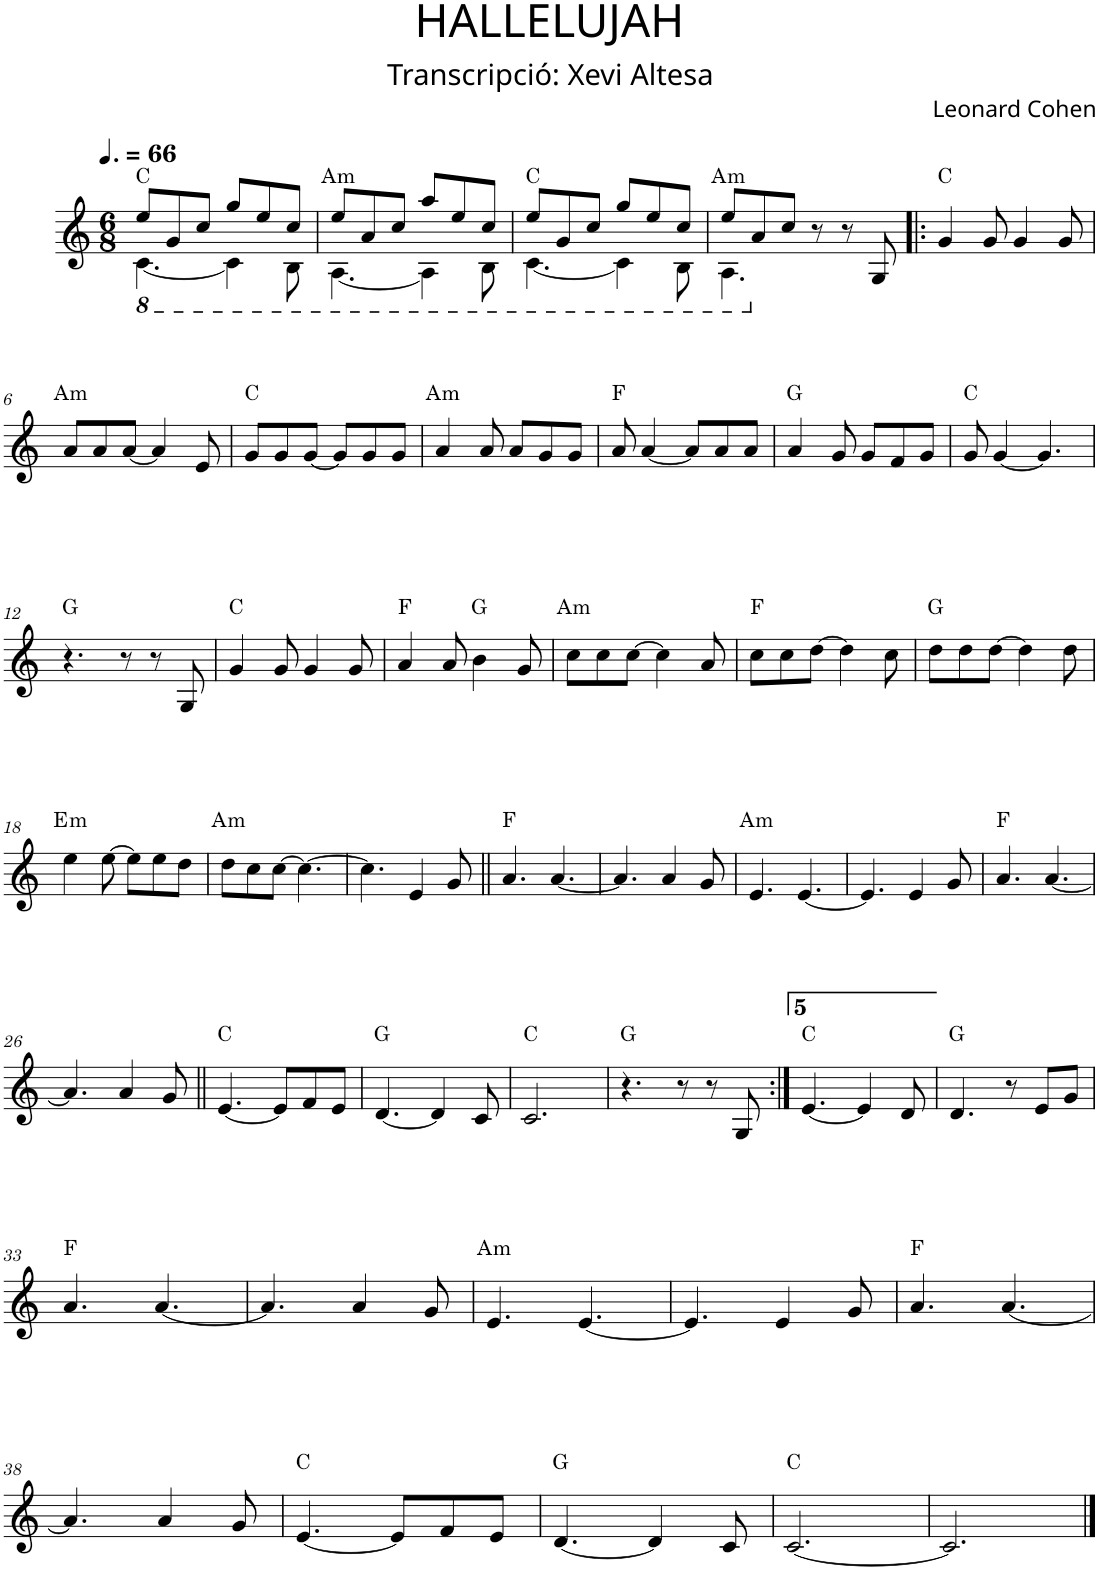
**kern	**harte
*part1	*part1
*staff1	*
*I"P1	*
*clefG2	*
*k[]	*
*M6/8	*
*MM99	*
*8ba	*
=1	=1
*^	*
8e/L	[<4.C\	C:maj
8G/	.	.
8c/J	.	.
8g/L	4C\]	.
8e/	.	.
8c/J	8BB\	.
=2	=2	=2
!	!	!LO:H:kt=m
8e/L	[<4.AA\	A:min
8A/	.	.
8c/J	.	.
8a/L	4AA\]	.
8e/	.	.
8c/J	8BB\	.
=3	=3	=3
8e/L	[<4.C\	C:maj
8G/	.	.
8c/J	.	.
8g/L	4C\]	.
8e/	.	.
8c/J	8BB\	.
=4	=4	=4
!	!	!LO:H:kt=m
8e/L	4.AA\	A:min
*X8ba	*	*
8a/	.	.
8cc/J	.	.
8r	4.ryy	.
8r	.	.
8G/	.	.
*v	*v	*
=5!|:	=5!|:
4g/	C:maj
8g/	.
4g/	.
8g/	.
!!LO:LB:g=z
=6	=6
!	!LO:H:kt=m
8a/L	A:min
8a/	.
[<8a/J	.
4a/]	.
8e/	.
=7	=7
8g/L	C:maj
8g/	.
[<8g/J	.
8g/L]	.
8g/	.
8g/J	.
=8	=8
!	!LO:H:kt=m
4a/	A:min
8a/	.
8a/L	.
8g/	.
8g/J	.
=9	=9
8a/	F:maj
[<4a/	.
8a/L]	.
8a/	.
8a/J	.
=10	=10
4a/	G:maj
8g/	.
8g/L	.
8f/	.
8g/J	.
=11	=11
8g/	C:maj
[<4g/	.
4.g/]	.
!!LO:LB:g=z
=12	=12
4.r	G:maj
8r	.
8r	.
8G/	.
=13	=13
4g/	C:maj
8g/	.
4g/	.
8g/	.
=14	=14
4a/	F:maj
8a/	.
4b\	G:maj
8g/	.
=15	=15
!	!LO:H:kt=m
8cc\L	A:min
8cc\	.
[>8cc\J	.
4cc\]	.
8a/	.
=16	=16
8cc\L	F:maj
8cc\	.
[>8dd\J	.
4dd\]	.
8cc\	.
=17	=17
8dd\L	G:maj
8dd\	.
[>8dd\J	.
4dd\]	.
8dd\	.
!!LO:LB:g=z
=18	=18
!	!LO:H:kt=m
4ee\	E:min
[>8ee\	.
8ee\L]	.
8ee\	.
8dd\J	.
=19	=19
!	!LO:H:kt=m
8dd\L	A:min
8cc\	.
[>8cc\J	.
4.cc\_	.
=20	=20
4.cc\]	.
4e/	.
8g/	.
=21||	=21||
4.a/	F:maj
[<4.a/	.
=22	=22
4.a/]	.
4a/	.
8g/	.
=23	=23
!	!LO:H:kt=m
4.e/	A:min
[<4.e/	.
=24	=24
4.e/]	.
4e/	.
8g/	.
=25	=25
4.a/	F:maj
[<4.a/	.
!!LO:LB:g=z
=26	=26
4.a/]	.
4a/	.
8g/	.
=27||	=27||
[<4.e/	C:maj
8e/L]	.
8f/	.
8e/J	.
=28	=28
[<4.d/	G:maj
4d/]	.
8c/	.
=29	=29
2.c/	C:maj
=30	=30
4.r	G:maj
8r	.
8r	.
8G/	.
=31:|!	=31:|!
[<4.e/	C:maj
4e/]	.
8d/	.
=32	=32
4.d/	G:maj
8r	.
8e/L	.
8g/J	.
!!LO:LB:g=z
=33	=33
4.a/	F:maj
[<4.a/	.
=34	=34
4.a/]	.
4a/	.
8g/	.
=35	=35
!	!LO:H:kt=m
4.e/	A:min
[<4.e/	.
=36	=36
4.e/]	.
4e/	.
8g/	.
=37	=37
4.a/	F:maj
[<4.a/	.
!!LO:LB:g=z
=38	=38
4.a/]	.
4a/	.
8g/	.
=39	=39
[<4.e/	C:maj
8e/L]	.
8f/	.
8e/J	.
=40	=40
[<4.d/	G:maj
4d/]	.
8c/	.
=41	=41
[<2.c/	C:maj
=42	=42
2.c/]	.
==	==
*-	*-
